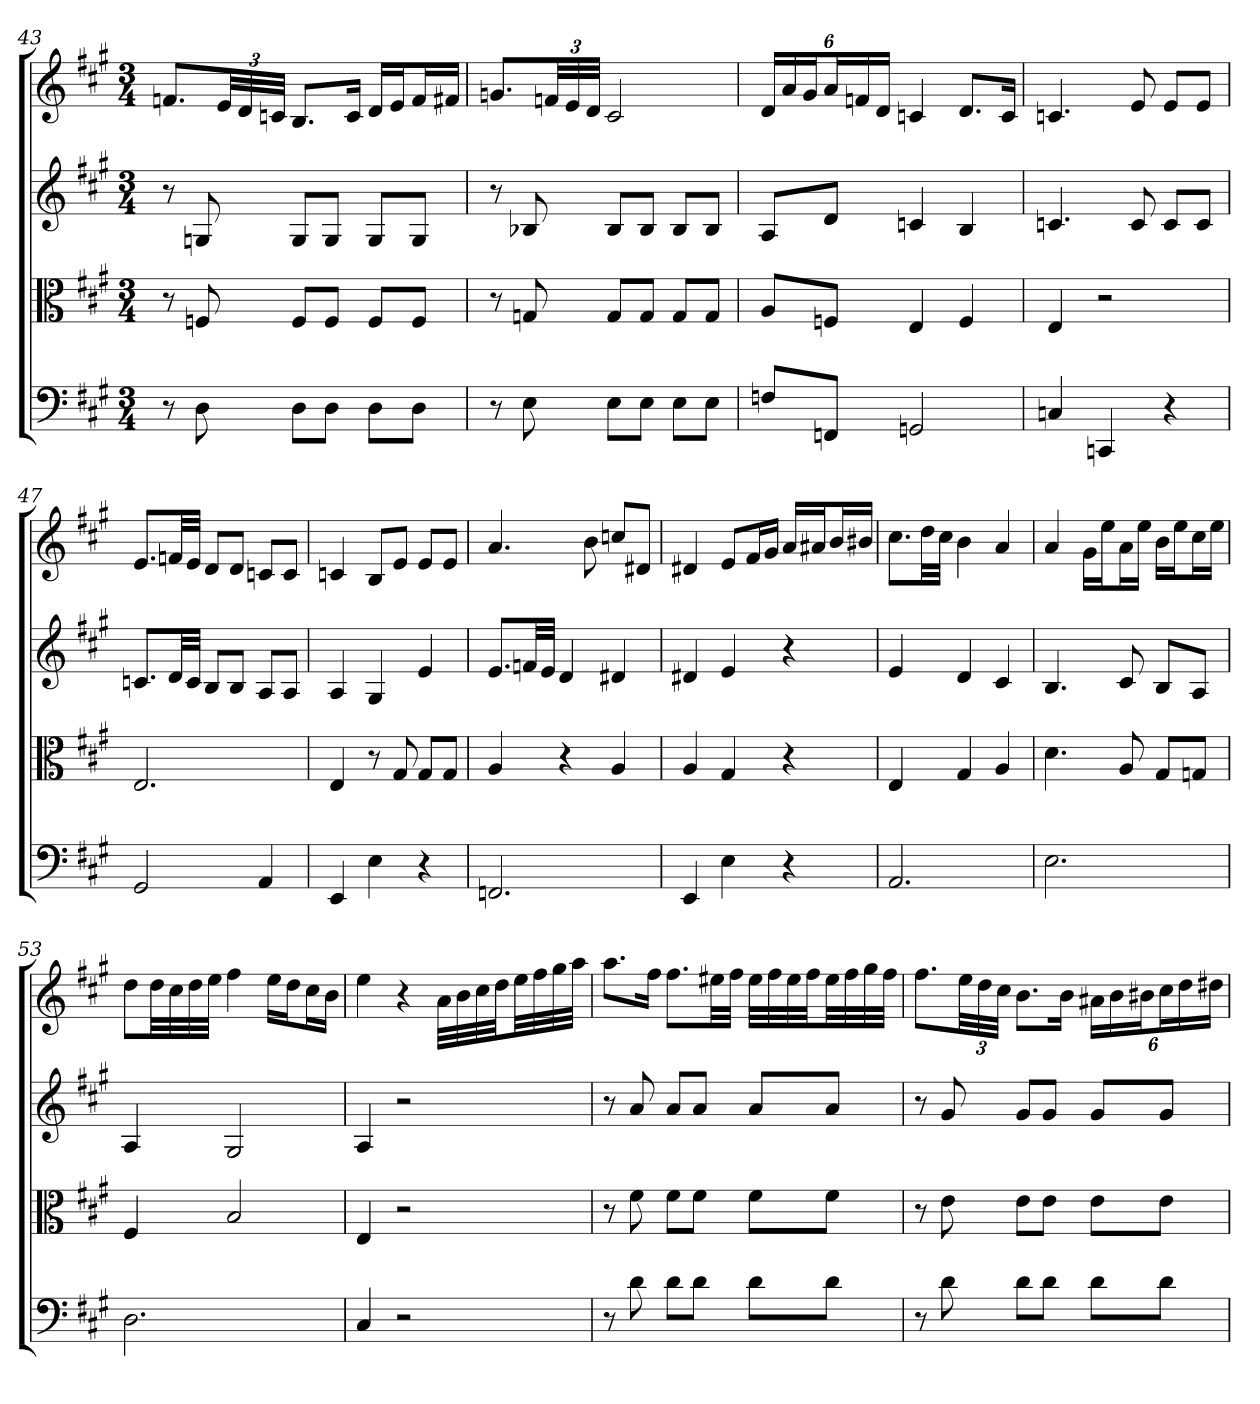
**kern	**kern	**kern	**kern
*part4	*part3	*part2	*part1
*staff4	*staff3	*staff2	*staff1
*clefF4	*clefC3	*	*
*k[f#c#g#]	*k[f#c#g#]	*k[f#c#g#]	*k[f#c#g#]
*A:	*A:	*A:	*A:
*M3/4	*M3/4	*M3/4	*M3/4
=43	=43	=43	=43
8r	8r	8r	8.fnL
8D	8Fn	8Gn	.
.	.	.	48eLL
.	.	.	48d
.	.	.	48cnJJJ
8D\L	8F/L	8GL	8.BL
8D\J	8F/J	8GJ	.
.	.	.	16cJk
8D\L	8F/L	8GL	16dLL
.	.	.	16eJ
8D\J	8F/J	8GJ	16fL
.	.	.	16f#XJJ
=44	=44	=44	=44
8r	8r	8r	8.gnL
8E	8Gn	8B-X	.
.	.	.	48fnLL
.	.	.	48e
.	.	.	48dJJJ
8E\L	8G/L	8B-L	2c#
8E\J	8G/J	8B-J	.
8E\L	8G/L	8B-L	.
8E\J	8G/J	8B-J	.
=45	=45	=45	=45
8Fn/L	8A/L	8AL	24dLL
.	.	.	24a
.	.	.	24g#J
8FFn/J	8Fn/J	8dJ	24aL
.	.	.	24fn
.	.	.	24dJJ
2GGn	4E	4cn	4cn
.	4F	4B	8.dL
.	.	.	16cJk
=46	=46	=46	=46
4Cn	4E	4.cn	4.cn
4CCn	2r	.	.
.	.	8c	8e
4r	.	8cL	8eL
.	.	8cJ	8eJ
=47	=47	=47	=47
2GG#	2.E	8.cnL	8.eL
.	.	32dLL	32fnLL
.	.	32cJJJ	32eJJJ
.	.	8BL	8dL
.	.	8BJ	8dJ
4AA	.	8AL	8cnL
.	.	8AJ	8cJ
=48	=48	=48	=48
4EE	4E	4A	4cn
4E	8r	4G#	8BL
.	8G#	.	8eJ
4r	8G#/L	4e	8eL
.	8G#/J	.	8eJ
=49	=49	=49	=49
2.FFn	4A	8.eL	4.a
.	.	32fnLL	.
.	.	32eJJJ	.
.	4r	4d	.
.	.	.	8b
.	4A	4d#X	8ccnL
.	.	.	8d#XJ
=50	=50	=50	=50
4EE	4A	4d#X	4d#X
4E	4G#	4e	8eL
.	.	.	16f#L
.	.	.	16g#JJ
4r	4r	4r	16aLL
.	.	.	16a#XJ
.	.	.	16bL
.	.	.	16b#XJJ
=51	=51	=51	=51
2.AA	4E	4e	8.cc#L
.	.	.	32ddLL
.	.	.	32cc#JJJ
.	4G#	4d	4b
.	4A	4c#	4a
=52	=52	=52	=52
2.E	4.d	4.B	4a
.	.	.	16g#LL
.	.	.	16eeJ
.	8A	8c#	16aL
.	.	.	16eeJJ
.	8G#/L	8BL	16bLL
.	.	.	16eeJ
.	8Gn/J	8AJ	16cc#L
.	.	.	16eeJJ
=53	=53	=53	=53
2.D	4F#	4A	8ddL
.	.	.	32ddLL
.	.	.	32cc#
.	.	.	32dd
.	.	.	32eeJJJ
.	2B	2G#	4ff#
.	.	.	16eeLL
.	.	.	16ddJ
.	.	.	16cc#L
.	.	.	16bJJ
=54	=54	=54	=54
4C#	4E	4A	4ee
2r	2r	2r	4r
.	.	.	32aLLL
.	.	.	32b
.	.	.	32cc#
.	.	.	32ddJJ
.	.	.	32eeLL
.	.	.	32ff#
.	.	.	32gg#
.	.	.	32aaJJJ
=55	=55	=55	=55
8r	8r	8r	8.aaL
8d	8f#	8a	.
.	.	.	16ff#Jk
8d\L	8f#\L	8aL	8.ff#L
8d\J	8f#\J	8aJ	.
.	.	.	32ee#XLL
.	.	.	32ff#JJJ
8d\L	8f#\L	8aL	32ee#LLL
.	.	.	32ff#
.	.	.	32ee#
.	.	.	32ff#JJ
8d\J	8f#\J	8aJ	32ee#LL
.	.	.	32ff#
.	.	.	32gg#
.	.	.	32ff#JJJ
=56	=56	=56	=56
8r	8r	8r	8.ff#L
8d	8e	8g#	.
.	.	.	48eeLL
.	.	.	48dd
.	.	.	48cc#JJJ
8d\L	8e\L	8g#L	8.bL
8d\J	8e\J	8g#J	.
.	.	.	16bJk
8d\L	8e\L	8g#L	24a#XLL
.	.	.	24b
.	.	.	24b#XJ
8d\J	8e\J	8g#J	24cc#L
.	.	.	24dd
.	.	.	24dd#XJJ
=	=	=	=
*-	*-	*-	*-
